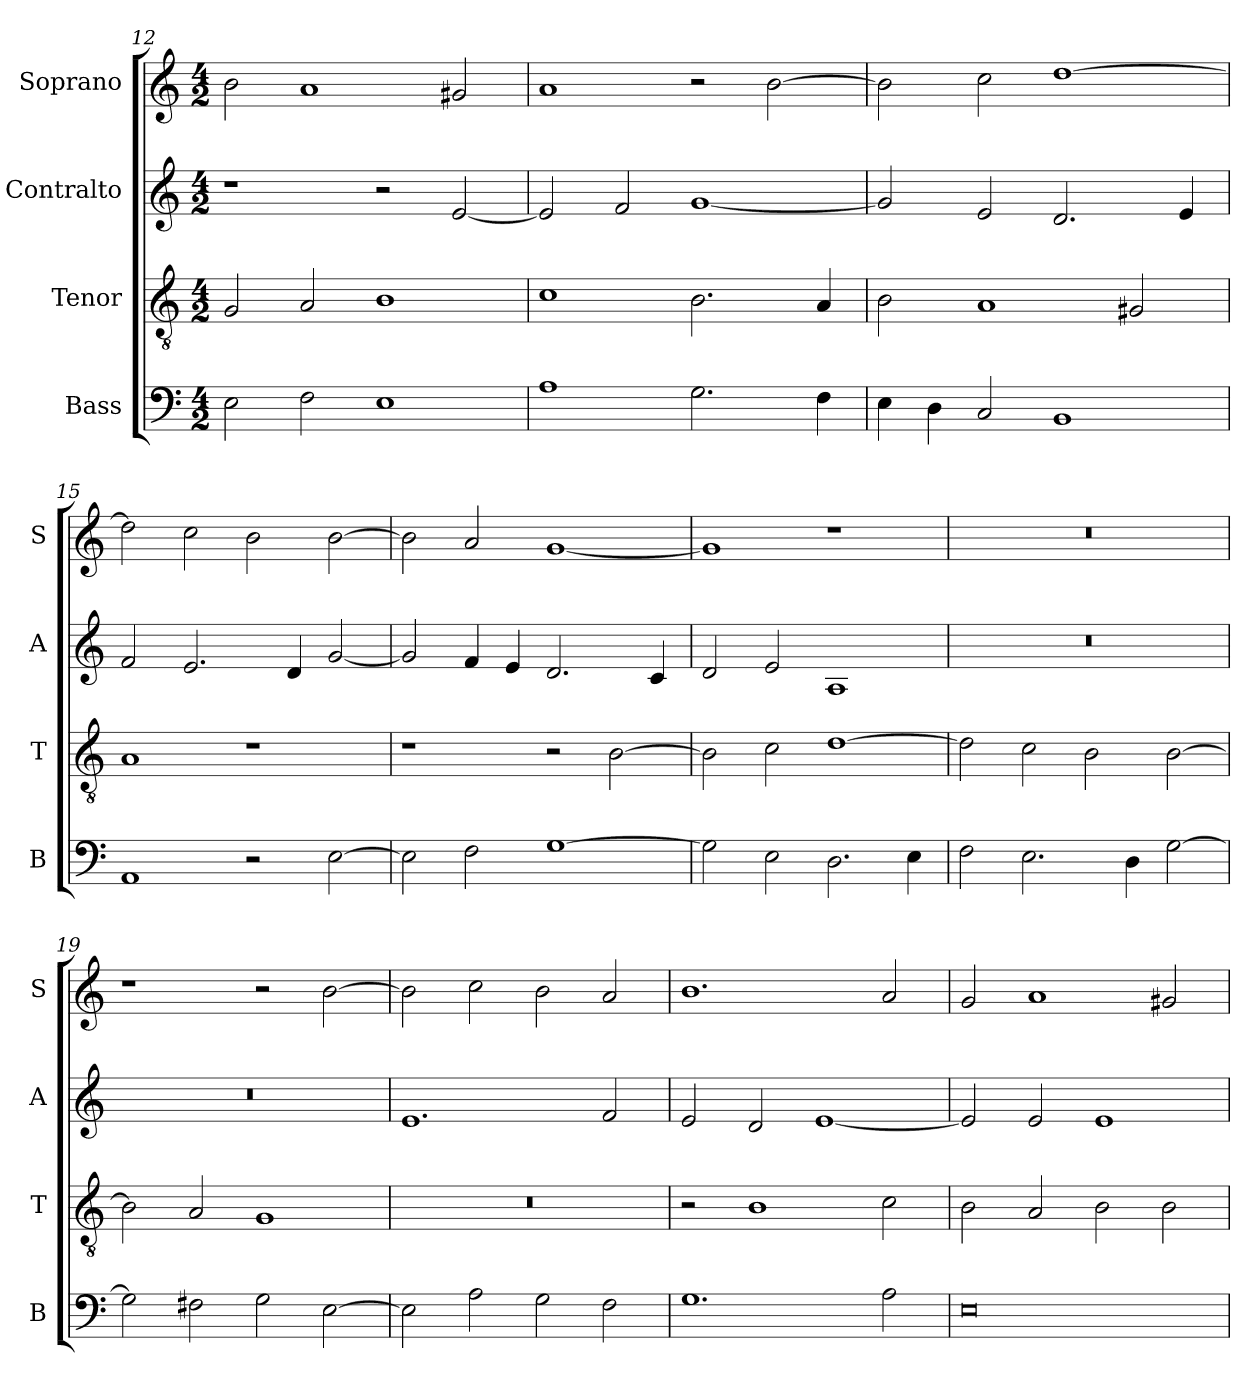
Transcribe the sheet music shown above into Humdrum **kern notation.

**kern	**kern	**kern	**kern
*part4	*part3	*part2	*part1
*staff4	*staff3	*staff2	*staff1
*I"Bass	*I"Tenor	*I"Contralto	*I"Soprano
*I'B	*I'T	*I'A	*I'S
*clefF4	*clefGv2	*clefG2	*clefG2
*k[]	*k[]	*k[]	*k[]
*M4/2	*M4/2	*M4/2	*M4/2
=12	=12	=12	=12
2E	2G	1r	2b
2F	2A	.	1a
1E	1B	2r	.
.	.	[2e	2g#X
=13	=13	=13	=13
1A	1c	2e]	1a
.	.	2f	.
2.G	2.B	[1g	2r
.	.	.	[2b
4F	4A	.	.
=14	=14	=14	=14
4E	2B	2g]	2b]
4D	.	.	.
2C	1A	2e	2cc
1BB	.	2.d	[1dd
.	2G#X	.	.
.	.	4e	.
=15	=15	=15	=15
1AA	1A	2f	2dd]
.	.	2.e	2cc
2r	1r	.	2b
.	.	4d	.
[2E	.	[2g	[2b
=16	=16	=16	=16
2E]	1r	2g]	2b]
2F	.	4f	2a
.	.	4e	.
[1G	2r	2.d	[1g
.	[2B	.	.
.	.	4c	.
=17	=17	=17	=17
2G]	2B]	2d	1g]
2E	2c	2e	.
2.D	[1d	1A	1r
4E	.	.	.
=18	=18	=18	=18
2F	2d]	0r	0r
2.E	2c	.	.
.	2B	.	.
4D	.	.	.
[2G	[2B	.	.
=19	=19	=19	=19
2G]	2B]	0r	1r
2F#X	2A	.	.
2G	1G	.	2r
[2E	.	.	[2b
=20	=20	=20	=20
2E]	0r	1.e	2b]
2A	.	.	2cc
2G	.	.	2b
2F	.	2f	2a
=21	=21	=21	=21
1.G	2r	2e	1.b
.	1B	2d	.
.	.	[1e	.
2A	2c	.	2a
=22	=22	=22	=22
0E	2B	2e]	2g
.	2A	2e	1a
.	2B	1e	.
.	2B	.	2g#X
=	=	=	=
*-	*-	*-	*-
